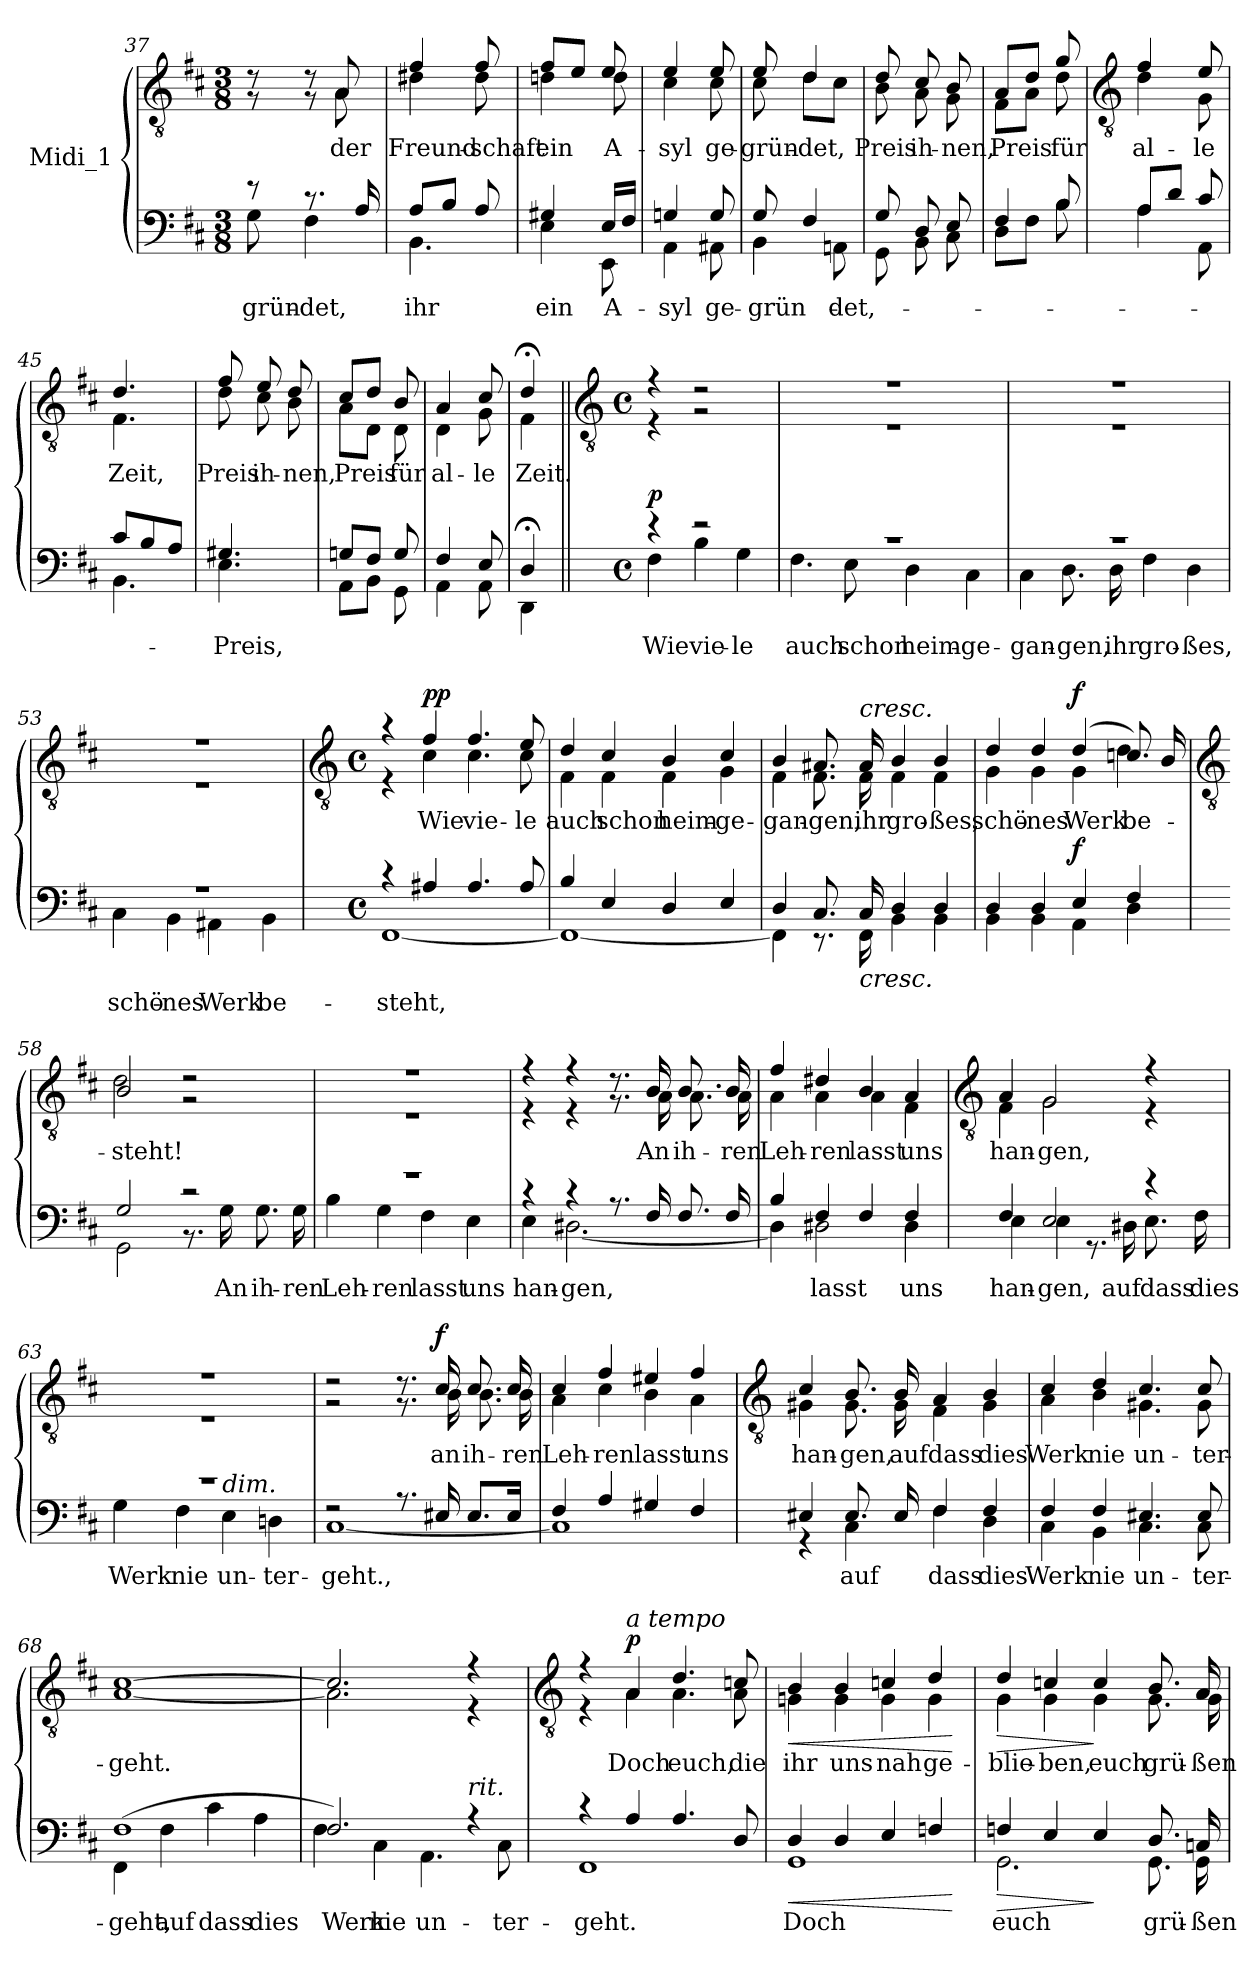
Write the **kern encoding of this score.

**kern	**text	**dynam	**kern	**text	**dynam
*part2	*part2	*part2	*part1	*part1	*part1
*staff2	*staff2	*staff2	*staff1	*staff1	*staff1
*I"Midi_1	*	*	*I"Midi_1	*	*
!!LO:LB:g=z
*clefF4	*	*	*clefGv2	*	*
*k[f#c#]	*	*	*k[f#c#]	*	*
*D:	*	*	*D:	*	*
*M3/8	*	*	*M3/8	*	*
=37	=37	=37	=37	=37	=37
*^	*	*	*	*	*
!	!	!LO:LY:b	!	!	!	!
*	*	*	*	*^	*	*
8r	8G\	-grün-	.	8r	8r	.	.
!	!	!LO:LY:b	!	!	!	!	!
8.r	4F#\	-det,	.	8r	8r	.	.
!	!	!	!	!	!	!LO:LY:b	!
.	.	.	.	8A	8A	der	.
16A	.	.	.	.	.	.	.
=38	=38	=38	=38	=38	=38	=38	=38
!	!	!LO:LY:b	!	!	!	!LO:LY:b	!
8A/L	4.BB	ihr	.	4f#	4d#X\	Freund-	.
8BJ	.	.	.	.	.	.	.
!	!	!	!	!	!	!LO:LY:b	!
8A	.	.	.	8f#	8d#\	-schaft	.
=39	=39	=39	=39	=39	=39	=39	=39
!	!	!LO:LY:b	!	!	!	!LO:LY:b	!
4G#X	4E\	ein	.	8f#/L	4dn\	ein	.
.	.	.	.	8e/J	.	.	.
!	!	!LO:LY:b	!	!	!	!LO:LY:b	!
16E/LL	8EE	A-	.	8e	8d\	A-	.
16F#/JJ	.	.	.	.	.	.	.
=40	=40	=40	=40	=40	=40	=40	=40
!	!	!LO:LY:b	!	!	!	!LO:LY:b	!
4Gn	4AA	-syl	.	4e	4c#\	-syl	.
!	!	!LO:LY:b	!	!	!	!LO:LY:b	!
8G	8AA#X	ge-	.	8e	8c#\	ge-	.
=41	=41	=41	=41	=41	=41	=41	=41
!	!	!LO:LY:b	!	!	!	!LO:LY:b	!
8G	4BB	-grün-	.	8e	8c#\	-grün-	.
!	!	!	!	!	!	!LO:LY:b	!
4F#	.	.	.	4d	8d\L	-det,	.
!	!	!LO:LY:b	!	!	!	!	!
.	8AAn	-det,	.	.	8c#\J	.	.
=42	=42	=42	=42	=42	=42	=42	=42
!	!	!	!	!	!	!LO:LY:b	!
8G	8GG	.	.	8d	8B	Preis	.
!	!	!	!	!	!	!LO:LY:b	!
8D	8BB	.	.	8c#	8A	ih-	.
!	!	!	!	!	!	!LO:LY:b	!
8E	8C#	.	.	8B	8G	-nen,	.
=43	=43	=43	=43	=43	=43	=43	=43
!	!	!	!	!	!	!LO:LY:b	!
4F#	8D\L	.	.	8A/L	8F#\L	Preis	.
.	8F#\J	.	.	8d/J	8A\J	.	.
!	!	!	!	!	!	!LO:LY:b	!
8B	8B\	.	.	8g	8d\	für	.
!!LO:LB:g=z	!!
=44	=44	=44	=44	=44	=44	=44	=44
*	*	*	*	*clefGv2	*	*	*
!	!	!	!	!	!	!LO:LY:b	!
8A/L	4A\	.	.	4f#	4d\	al-	.
8dJ	.	.	.	.	.	.	.
!	!	!	!	!	!	!LO:LY:b	!
8c#	8AA	.	.	8e	8G	-le	.
=45	=45	=45	=45	=45	=45	=45	=45
!	!	!	!	!	!	!LO:LY:b	!
8c#/L	4.BB	.	.	4.d	4.F#	Zeit,	.
8B	.	.	.	.	.	.	.
8AJ	.	.	.	.	.	.	.
=46	=46	=46	=46	=46	=46	=46	=46
!	!	!LO:LY:b	!	!	!	!LO:LY:b	!
4.G#X	4.E\	Preis,	.	8f#	8d\	Preis	.
!	!	!	!	!	!	!LO:LY:b	!
.	.	.	.	8e	8c#\	ih-	.
!	!	!	!	!	!	!LO:LY:b	!
.	.	.	.	8d	8B	-nen,	.
=47	=47	=47	=47	=47	=47	=47	=47
!	!	!	!	!	!	!LO:LY:b	!
8Gn/L	8AA\L	.	.	8c#/L	8A\L	Preis	.
8F#/J	8BB\J	.	.	8d/J	8DJ	.	.
!	!	!	!	!	!	!LO:LY:b	!
8G	8GG	.	.	8B	8D	für	.
=48	=48	=48	=48	=48	=48	=48	=48
!	!	!	!	!	!	!LO:LY:b	!
4F#	4AA	.	.	4A	4D	al-	.
!	!	!	!	!	!	!LO:LY:b	!
8E	8AA	.	.	8c#	8G	-le	.
=49	=49	=49	=49	=49	=49	=49	=49
!	!	!	!	!	!	!LO:LY:b	!
4D;<	4DD	.	.	4d;<	4F#	Zeit.	.
!!LO:LB:g=z	!!
=50||	=50||	=50||	=50||	=50||	=50||	=50||	=50||
*	*	*	*	*clefGv2	*	*	*
*M4/4	*	*	*	*M4/4	*	*	*
*met(c)	*	*	*	*met(c)	*	*	*
!	!	!LO:LY:b	!LO:DY:a	!	!	!	!
4r	4F#\	Wie	p	4r	4r	.	.
!	!	!LO:LY:b	!	!	!	!	!
2r	4B\	vie-	.	2r	2r	.	.
!	!	!LO:LY:b	!	!	!	!	!
.	4G\	-le	.	.	.	.	.
=51	=51	=51	=51	=51	=51	=51	=51
!	!	!LO:LY:b	!	!	!	!	!
1r	4.F#\	auch	.	1r	1r	.	.
!	!	!LO:LY:b	!	!	!	!	!
.	8E\	schon	.	.	.	.	.
!	!	!LO:LY:b	!	!	!	!	!
.	4D	heim-	.	.	.	.	.
!	!	!LO:LY:b	!	!	!	!	!
.	4C#	-ge-	.	.	.	.	.
=52	=52	=52	=52	=52	=52	=52	=52
!	!	!LO:LY:b	!	!	!	!	!
1r	4C#	-gan-	.	1r	1r	.	.
!	!	!LO:LY:b	!	!	!	!	!
.	8.D	-gen,	.	.	.	.	.
!	!	!LO:LY:b	!	!	!	!	!
.	16D	ihr	.	.	.	.	.
!	!	!LO:LY:b	!	!	!	!	!
.	4F#\	gro-	.	.	.	.	.
!	!	!LO:LY:b	!	!	!	!	!
.	4D	-ßes,	.	.	.	.	.
=53	=53	=53	=53	=53	=53	=53	=53
!	!	!LO:LY:b	!	!	!	!	!
1r	4C#	schö-	.	1r	1r	.	.
!	!	!LO:LY:b	!	!	!	!	!
.	4BB	-nes	.	.	.	.	.
!	!	!LO:LY:b	!	!	!	!	!
.	4AA#X	Werk	.	.	.	.	.
!	!	!LO:LY:b	!	!	!	!	!
.	4BB	be-	.	.	.	.	.
!!LO:LB:g=z	!!
=54	=54	=54	=54	=54	=54	=54	=54
*	*	*	*	*clefGv2	*	*	*
*M4/4	*	*	*	*M4/4	*	*	*
*met(c)	*	*	*	*met(c)	*	*	*
!	!	!LO:LY:b	!	!	!	!	!
4r	[1FF#\	-steht,	.	4r	4r	.	.
!	!	!	!	!	!	!LO:LY:b	!LO:DY:b
4A#X	.	.	.	4f#	4c#\	Wie	pp
!	!	!	!	!	!	!LO:LY:b	!
4.A#	.	.	.	4.f#	4.c#\	vie-	.
!	!	!	!	!	!	!LO:LY:b	!
8A#	.	.	.	8e	8c#\	-le	.
=55	=55	=55	=55	=55	=55	=55	=55
!	!	!	!	!	!	!LO:LY:b	!
4B	1FF#\_	.	.	4d	4F#	auch	.
!	!	!	!	!	!	!LO:LY:b	!
4E	.	.	.	4c#	4F#	schon	.
!	!	!	!	!	!	!LO:LY:b	!
4D	.	.	.	4B	4F#	heim-	.
!	!	!	!	!	!	!LO:LY:b	!
4E	.	.	.	4c#	4G	-ge-	.
=56	=56	=56	=56	=56	=56	=56	=56
!	!	!	!	!	!	!LO:LY:b	!
4D	4FF#]	.	.	4B	4F#	-gan-	.
!	!	!	!	!	!	!LO:LY:b	!
8.C#	8.r	.	.	8.A#X	8.F#	-gen,	.
!	!	!	!	!LO:TX:a:i:t=cresc.	!	!	!
!LO:TX:b:i:t=cresc.	!	!	!	!	!	!	!
!	!	!	!	!	!	!LO:LY:b	!
16C#	16FF#	.	.	16A#	16F#	ihr	.
!	!	!	!	!	!	!LO:LY:b	!
4D	4BB	.	.	4B	4F#	gro-	.
!	!	!	!	!	!	!LO:LY:b	!
4D	4BB	.	.	4B	4F#	-ßes,	.
=57	=57	=57	=57	=57	=57	=57	=57
!	!	!	!	!	!	!LO:LY:b	!
4D	4BB	.	.	4d	4G	schö-	.
!	!	!	!	!	!	!LO:LY:b	!
4D	4BB	.	.	4d	4G	-nes	.
!	!	!	!LO:DY:b	!	!	!LO:LY:b	!LO:DY:a
4E	4AA	.	f	(>4d	4G	Werk	f
!	!	!	!	!	!	!LO:LY:b	!
4F#	4D	.	.	8.cn)	4d\	be-	.
.	.	.	.	16B	.	.	.
!!LO:LB:g=z	!!
=58	=58	=58	=58	=58	=58	=58	=58
*	*	*	*	*clefGv2	*	*	*
!	!	!	!	!	!	!LO:LY:b	!
2G	2GG	.	.	2B	2d\	-steht!	.
2r	8.r	.	.	2r	2r	.	.
!	!	!LO:LY:b	!	!	!	!	!
.	16G\	An	.	.	.	.	.
!	!	!LO:LY:b	!	!	!	!	!
.	8.G\	ih-	.	.	.	.	.
!	!	!LO:LY:b	!	!	!	!	!
.	16G\	-ren	.	.	.	.	.
=59	=59	=59	=59	=59	=59	=59	=59
!	!	!LO:LY:b	!	!	!	!	!
1r	4B\	Leh-	.	1r	1r	.	.
!	!	!LO:LY:b	!	!	!	!	!
.	4G\	-ren	.	.	.	.	.
!	!	!LO:LY:b	!	!	!	!	!
.	4F#\	lasst	.	.	.	.	.
!	!	!LO:LY:b	!	!	!	!	!
.	4E\	uns	.	.	.	.	.
=60	=60	=60	=60	=60	=60	=60	=60
!	!	!LO:LY:b	!	!	!	!	!
4r	4E\	han-	.	4r	4r	.	.
!	!	!LO:LY:b	!	!	!	!	!
4r	[2.D#X	-gen,	.	4r	4r	.	.
8.r	.	.	.	8.r	8.r	.	.
!	!	!	!	!	!	!LO:LY:b	!
16F#	.	.	.	16B	16A	An	.
!	!	!	!	!	!	!LO:LY:b	!
8.F#	.	.	.	8.B	8.A	ih-	.
!	!	!	!	!	!	!LO:LY:b	!
16F#	.	.	.	16B	16A	-ren	.
=61	=61	=61	=61	=61	=61	=61	=61
!	!	!	!	!	!	!LO:LY:b	!
4B	4D#]	.	.	4f#	4A	Leh-	.
!	!	!LO:LY:b	!	!	!	!LO:LY:b	!
4F#	2D#	lasst	.	4d#X	4A	-ren	.
!	!	!	!	!	!	!LO:LY:b	!
4F#	.	.	.	4B	4A	lasst	.
!	!	!LO:LY:b	!	!	!	!LO:LY:b	!
4F#	4D#	uns	.	4A	4F#	uns	.
!!LO:LB:g=z	!!
=62	=62	=62	=62	=62	=62	=62	=62
*	*	*	*	*clefGv2	*	*	*
!	!	!LO:LY:b	!	!	!	!LO:LY:b	!
4F#	4E\	han-	.	4A	4F#	han-	.
!	!	!LO:LY:b	!	!	!	!LO:LY:b	!
2E	4E\	-gen,	.	2G/	2G	-gen,	.
.	8.r	.	.	.	.	.	.
!	!	!LO:LY:b	!	!	!	!	!
.	16D#X	auf	.	.	.	.	.
!	!	!LO:LY:b	!	!	!	!	!
4r	8.E\	dass	.	4r	4r	.	.
!	!	!LO:LY:b	!	!	!	!	!
.	16F#\	dies	.	.	.	.	.
=63	=63	=63	=63	=63	=63	=63	=63
!	!	!LO:LY:b	!	!	!	!	!
1r	4G\	Werk	.	1r	1r	.	.
!	!	!LO:LY:b	!	!	!	!	!
.	4F#\	nie	.	.	.	.	.
!	!LO:TX:a:i:t=dim.	!	!	!	!	!	!
!	!	!LO:LY:b	!	!	!	!	!
.	4E\	un-	.	.	.	.	.
!	!	!LO:LY:b	!	!	!	!	!
.	4Dn	-ter-	.	.	.	.	.
=64	=64	=64	=64	=64	=64	=64	=64
!	!	!LO:LY:b	!	!	!	!	!
2r	[1C#\	-geht.,	.	2r	2r	.	.
8.r	.	.	.	8.r	8.r	.	.
!	!	!	!	!	!	!LO:LY:b	!LO:DY:b
16E#X	.	.	.	16c#	16B	an	f
!	!	!	!	!	!	!LO:LY:b	!
8.E#/L	.	.	.	8.c#	8.B	ih-	.
!	!	!	!	!	!	!LO:LY:b	!
16E#/J	.	.	.	16c#	16B	-ren	.
=65	=65	=65	=65	=65	=65	=65	=65
!	!	!	!	!	!	!LO:LY:b	!
4F#	1C#\]	.	.	4c#	4A	Leh-	.
!	!	!	!	!	!	!LO:LY:b	!
4A	.	.	.	4f#	4c#\	-ren	.
!	!	!	!	!	!	!LO:LY:b	!
4G#X	.	.	.	4e#X	4B	lasst	.
!	!	!	!	!	!	!LO:LY:b	!
4F#	.	.	.	4f#	4A	uns	.
!!LO:LB:g=z	!!
=66	=66	=66	=66	=66	=66	=66	=66
*	*	*	*	*clefGv2	*	*	*
!	!	!	!	!	!	!LO:LY:b	!
4E#X	4r	.	.	4c#	4G#X	han-	.
!	!	!LO:LY:b	!	!	!	!LO:LY:b	!
8.E#	4C#	auf	.	8.B	8.G#	-gen,	.
!	!	!	!	!	!	!LO:LY:b	!
16E#	.	.	.	16B	16G#	auf	.
!	!	!LO:LY:b	!	!	!	!LO:LY:b	!
4F#	4F#\	dass	.	4A	4F#	dass	.
!	!	!LO:LY:b	!	!	!	!LO:LY:b	!
4F#	4D	dies	.	4B	4G#	dies	.
=67	=67	=67	=67	=67	=67	=67	=67
!	!	!LO:LY:b	!	!	!	!LO:LY:b	!
4F#	4C#	Werk	.	4c#	4A	Werk	.
!	!	!LO:LY:b	!	!	!	!LO:LY:b	!
4F#	4BB	nie	.	4d	4B	nie	.
!	!	!LO:LY:b	!	!	!	!LO:LY:b	!
4.E#X	4.C#	un-	.	4.c#	4.G#X	un-	.
!	!	!LO:LY:b	!	!	!	!LO:LY:b	!
8E#	8C#	-ter-	.	8c#	8G#	-ter-	.
=68	=68	=68	=68	=68	=68	=68	=68
!	!	!LO:LY:b	!	!	!	!LO:LY:b	!
(>1F#/	4FF#	-geht,	.	[1c#/	[1A\	-geht.	.
!	!	!LO:LY:b	!	!	!	!	!
.	4F#\	auf	.	.	.	.	.
!	!	!LO:LY:b	!	!	!	!	!
.	4c#\	dass	.	.	.	.	.
!	!	!LO:LY:b	!	!	!	!	!
.	4A\	dies	.	.	.	.	.
=69	=69	=69	=69	=69	=69	=69	=69
!	!	!LO:LY:b	!	!	!	!	!
2.F#)	4F#\	Werk	.	2.c#]	2.A]	.	.
!	!	!LO:LY:b	!	!	!	!	!
.	4C#	nie	.	.	.	.	.
!	!	!LO:LY:b	!	!	!	!	!
.	4.AA	un-	.	.	.	.	.
!LO:TX:a:i:t=rit.	!	!	!	!	!	!	!
4r	.	.	.	4r	4r	.	.
!	!	!LO:LY:b	!	!	!	!	!
.	8C#	-ter-	.	.	.	.	.
!!LO:LB:g=z	!!
=70	=70	=70	=70	=70	=70	=70	=70
*	*	*	*	*clefGv2	*	*	*
!	!	!LO:LY:b	!	!	!	!	!
4r	1FF#\	-geht.	.	4r	4r	.	.
!	!	!	!	!LO:TX:a:i:t=a tempo	!	!	!
!	!	!	!	!	!	!LO:LY:b	!LO:DY:b
4A	.	.	.	4A	4A	Doch	p
!	!	!	!	!	!	!LO:LY:b	!
4.A	.	.	.	4.d	4.A	euch,	.
!	!	!	!	!	!	!LO:LY:b	!
8D	.	.	.	8cn	8A	die	.
=71	=71	=71	=71	=71	=71	=71	=71
!	!	!LO:LY:b	!LO:HP:b	!	!	!LO:LY:b	!LO:HP:b
4D	1GG\	Doch	<	4B	4Gn	ihr	<
!	!	!	!	!	!	!LO:LY:b	!
4D	.	.	.	4B	4G	uns	.
!	!	!	!	!	!	!LO:LY:b	!
4E	.	.	.	4cn	4G	nah	.
!	!	!	!	!	!	!LO:LY:b	!
4Fn	.	.	.	4d	4G	ge-	.
*v	*v	*	*	*	*	*	*
*	*	*	*v	*v	*	*
.	.	[	.	.	[
=72	=72	=72	=72	=72	=72
!	!LO:LY:b	!LO:HP:b	!	!LO:LY:b	!LO:HP:b
*^	*	*	*^	*	*
4Fn	2.GG	euch	>	4d	4G	-blie-	>
!	!	!	!	!	!	!LO:LY:b	!
4E	.	.	.	4cn	4G	-ben,	.
!	!	!	!	!	!	!LO:LY:b	!
4E	.	.	]	4c	4G	euch	]
!	!	!LO:LY:b	!	!	!	!LO:LY:b	!
8.D	8.GG	grü-	.	8.B	8.G	grü-	.
!	!	!LO:LY:b	!	!	!	!LO:LY:b	!
16Cn	16GG	-ßen	.	16A	16G	-ßen	.
*v	*v	*	*	*	*	*	*
*	*	*	*v	*v	*	*
=	=	=	=	=	=
*-	*-	*-	*-	*-	*-
